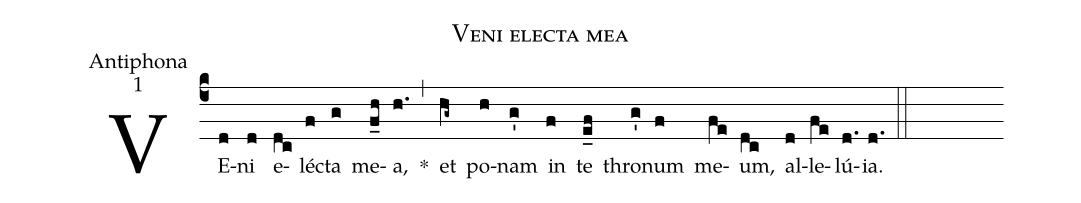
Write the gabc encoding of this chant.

name:Veni electa mea;
office-part:Antiphona;
mode:1;
%%
(c4)
VE(d)ni(d) e(dc)lé(f)cta(g) me(f_h)a,(h.) *(,)
et(hg~) po(h)nam(g') in(f) te(e_f) thro(g')num(f) me(fe)um,(dc) al(d)le(fe)lú(d.)ia.(d.) (::)
